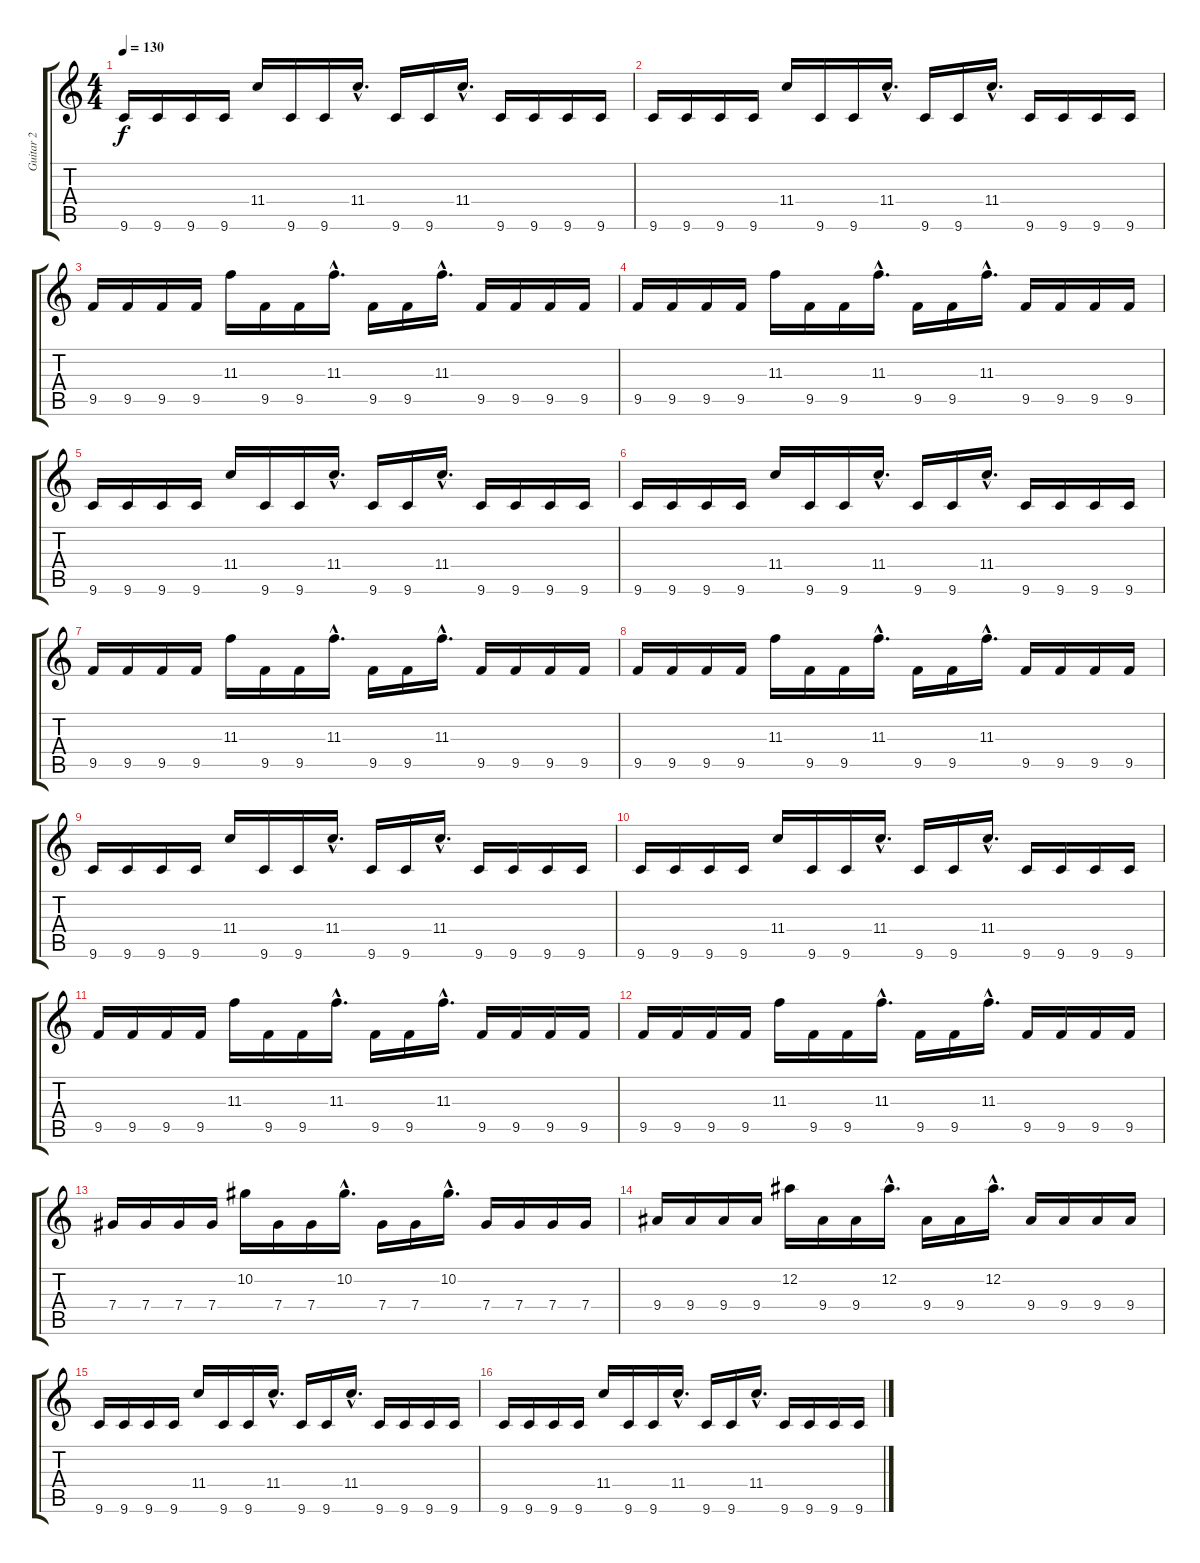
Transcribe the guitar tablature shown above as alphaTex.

\track ("Guitar 2" "Guitar 2") {instrument acousticguitarnylon}
\staff {score tabs}
\tuning (Eb4 Bb3 Gb3 Db3 Ab2 Eb2) {hide}
\ts (4 4)
\tempo 130
\clef g2
\ks c
9.6.16{dy f} 9.6.16 9.6.16 9.6.16 11.4.16 9.6.16 9.6.16 11.4{hac}.16{d} 9.6.16 9.6.16 11.4{hac}.16{d} 9.6.16 9.6.16 9.6.16 9.6.16 |
9.6.16 9.6.16 9.6.16 9.6.16 11.4.16 9.6.16 9.6.16 11.4{hac}.16{d} 9.6.16 9.6.16 11.4{hac}.16{d} 9.6.16 9.6.16 9.6.16 9.6.16 |
9.5.16 9.5.16 9.5.16 9.5.16 11.3.16 9.5.16 9.5.16 11.3{hac}.16{d} 9.5.16 9.5.16 11.3{hac}.16{d} 9.5.16 9.5.16 9.5.16 9.5.16 |
9.5.16 9.5.16 9.5.16 9.5.16 11.3.16 9.5.16 9.5.16 11.3{hac}.16{d} 9.5.16 9.5.16 11.3{hac}.16{d} 9.5.16 9.5.16 9.5.16 9.5.16 |
9.6.16 9.6.16 9.6.16 9.6.16 11.4.16 9.6.16 9.6.16 11.4{hac}.16{d} 9.6.16 9.6.16 11.4{hac}.16{d} 9.6.16 9.6.16 9.6.16 9.6.16 |
9.6.16 9.6.16 9.6.16 9.6.16 11.4.16 9.6.16 9.6.16 11.4{hac}.16{d} 9.6.16 9.6.16 11.4{hac}.16{d} 9.6.16 9.6.16 9.6.16 9.6.16 |
9.5.16 9.5.16 9.5.16 9.5.16 11.3.16 9.5.16 9.5.16 11.3{hac}.16{d} 9.5.16 9.5.16 11.3{hac}.16{d} 9.5.16 9.5.16 9.5.16 9.5.16 |
9.5.16 9.5.16 9.5.16 9.5.16 11.3.16 9.5.16 9.5.16 11.3{hac}.16{d} 9.5.16 9.5.16 11.3{hac}.16{d} 9.5.16 9.5.16 9.5.16 9.5.16 |
9.6.16 9.6.16 9.6.16 9.6.16 11.4.16 9.6.16 9.6.16 11.4{hac}.16{d} 9.6.16 9.6.16 11.4{hac}.16{d} 9.6.16 9.6.16 9.6.16 9.6.16 |
9.6.16 9.6.16 9.6.16 9.6.16 11.4.16 9.6.16 9.6.16 11.4{hac}.16{d} 9.6.16 9.6.16 11.4{hac}.16{d} 9.6.16 9.6.16 9.6.16 9.6.16 |
9.5.16 9.5.16 9.5.16 9.5.16 11.3.16 9.5.16 9.5.16 11.3{hac}.16{d} 9.5.16 9.5.16 11.3{hac}.16{d} 9.5.16 9.5.16 9.5.16 9.5.16 |
9.5.16 9.5.16 9.5.16 9.5.16 11.3.16 9.5.16 9.5.16 11.3{hac}.16{d} 9.5.16 9.5.16 11.3{hac}.16{d} 9.5.16 9.5.16 9.5.16 9.5.16 |
7.4.16 7.4.16 7.4.16 7.4.16 10.2.16 7.4.16 7.4.16 10.2{hac}.16{d} 7.4.16 7.4.16 10.2{hac}.16{d} 7.4.16 7.4.16 7.4.16 7.4.16 |
9.4.16 9.4.16 9.4.16 9.4.16 12.2.16 9.4.16 9.4.16 12.2{hac}.16{d} 9.4.16 9.4.16 12.2{hac}.16{d} 9.4.16 9.4.16 9.4.16 9.4.16 |
9.6.16 9.6.16 9.6.16 9.6.16 11.4.16 9.6.16 9.6.16 11.4{hac}.16{d} 9.6.16 9.6.16 11.4{hac}.16{d} 9.6.16 9.6.16 9.6.16 9.6.16 |
9.6.16 9.6.16 9.6.16 9.6.16 11.4.16 9.6.16 9.6.16 11.4{hac}.16{d} 9.6.16 9.6.16 11.4{hac}.16{d} 9.6.16 9.6.16 9.6.16 9.6.16
